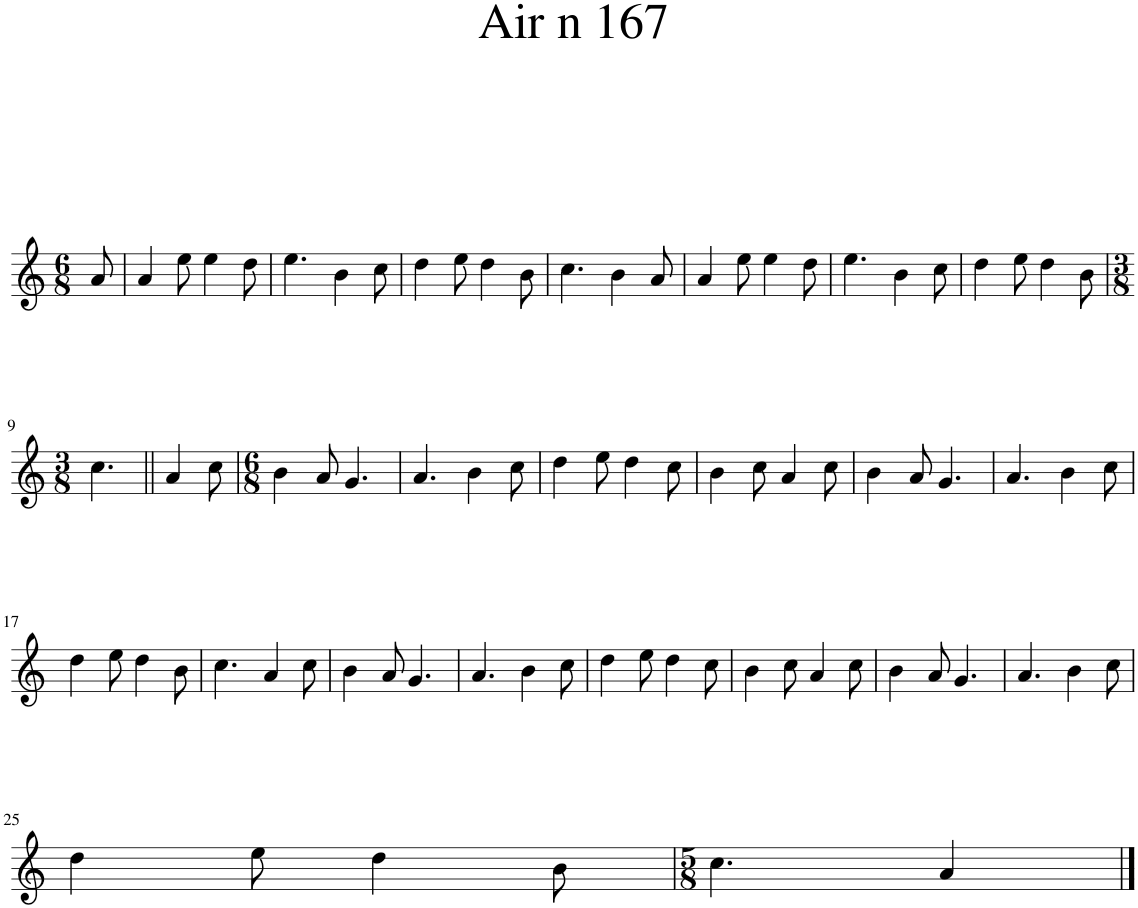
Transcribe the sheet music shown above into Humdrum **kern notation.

**kern
*part1
*staff1
*I"Piano
*I'Pno.
*clefG2
*k[]
*M6/8
=1
8a/
=2
4a/
8ee\
4ee\
8dd\
=3
4.ee\
4b\
8cc\
=4
4dd\
8ee\
4dd\
8b\
=5
4.cc\
4b\
8a/
=6
4a/
8ee\
4ee\
8dd\
=7
4.ee\
4b\
8cc\
=8
4dd\
8ee\
4dd\
8b\
!!LO:LB:g=z
=9
*M3/8
4.cc\
=10||
4a/
8cc\
=11
*M6/8
4b\
8a/
4.g/
=12
4.a/
4b\
8cc\
=13
4dd\
8ee\
4dd\
8cc\
=14
4b\
8cc\
4a/
8cc\
=15
4b\
8a/
4.g/
=16
4.a/
4b\
8cc\
!!LO:LB:g=z
=17
4dd\
8ee\
4dd\
8b\
=18
4.cc\
4a/
8cc\
=19
4b\
8a/
4.g/
=20
4.a/
4b\
8cc\
=21
4dd\
8ee\
4dd\
8cc\
=22
4b\
8cc\
4a/
8cc\
=23
4b\
8a/
4.g/
=24
4.a/
4b\
8cc\
!!LO:LB:g=z
=25
4dd\
8ee\
4dd\
8b\
=26
*M5/8
4.cc\
4a/
==
*-
